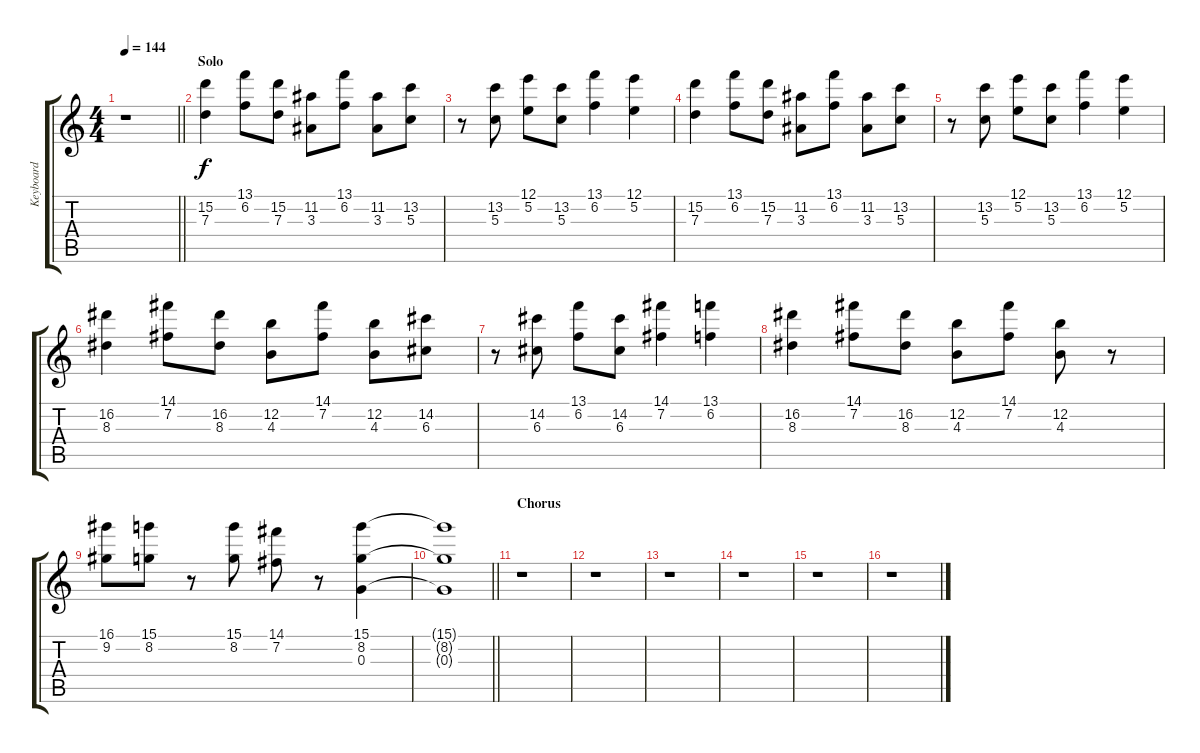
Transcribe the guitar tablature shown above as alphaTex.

\track ("Keyboard" "Keyboard") {instrument acousticguitarsteel}
\staff {score tabs}
\tuning (E4 B3 G3 D3 A2 E2) {hide}
\ts (4 4)
\tempo 144
\clef g2
\barLineRight lightlight
\ks c
r.1{dy f} |
\section ("" "Solo")
(15.2 7.3).4{volume 13 balance 8 instrument harpsichord} (13.1 6.2).8 (15.2 7.3).8 (11.2 3.3).8 (13.1 6.2).8 (11.2 3.3).8 (13.2 5.3).8 |
r.8 (13.2 5.3).8 (12.1 5.2).8 (13.2 5.3).8 (13.1 6.2).4 (12.1 5.2).4 |
(15.2 7.3).4 (13.1 6.2).8 (15.2 7.3).8 (11.2 3.3).8 (13.1 6.2).8 (11.2 3.3).8 (13.2 5.3).8 |
r.8 (13.2 5.3).8 (12.1 5.2).8 (13.2 5.3).8 (13.1 6.2).4 (12.1 5.2).4 |
(16.2 8.3).4 (14.1 7.2).8 (16.2 8.3).8 (12.2 4.3).8 (14.1 7.2).8 (12.2 4.3).8 (14.2 6.3).8 |
r.8 (14.2 6.3).8 (13.1 6.2).8 (14.2 6.3).8 (14.1 7.2).4 (13.1 6.2).4 |
(16.2 8.3).4 (14.1 7.2).8 (16.2 8.3).8 (12.2 4.3).8 (14.1 7.2).8 (12.2 4.3).8 r.8 |
(16.1 9.2).8 (15.1 8.2).8 r.8 (15.1 8.2).8 (14.1 7.2).8 r.8 (15.1 8.2 0.3).4 |
\barLineRight lightlight
(15.1{t} 8.2{t} 0.3{t}).1 |
\section ("" "Chorus")
r.1 |
r.1 |
r.1 |
r.1 |
r.1 |
r.1
